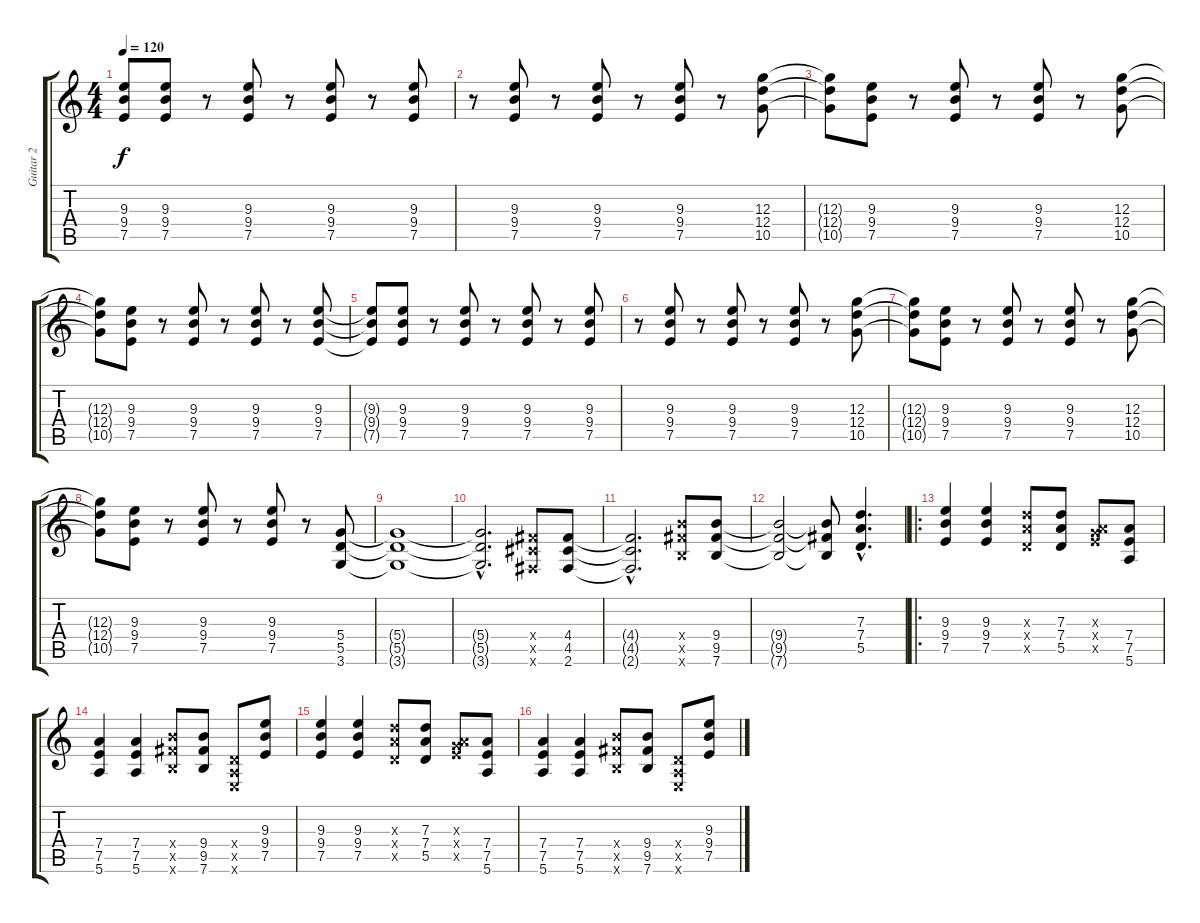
\track ("Guitar 2" "Guitar 2") {instrument overdrivenguitar}
\staff {score tabs}
\tuning (E4 B3 G3 D3 A2 E2) {hide}
\ts (4 4)
\tempo 120
\clef g2
\ks c
(9.3{t} 9.4{t} 7.5{t}).8{dy f} (9.3 9.4 7.5).8 r.8 (9.3 9.4 7.5).8 r.8 (9.3 9.4 7.5).8 r.8 (9.3 9.4 7.5).8 |
r.8 (9.3 9.4 7.5).8 r.8 (9.3 9.4 7.5).8 r.8 (9.3 9.4 7.5).8 r.8 (12.3 12.4 10.5).8 |
(12.3{t} 12.4{t} 10.5{t}).8 (9.3 9.4 7.5).8 r.8 (9.3 9.4 7.5).8 r.8 (9.3 9.4 7.5).8 r.8 (12.3 12.4 10.5).8 |
(12.3{t} 12.4{t} 10.5{t}).8 (9.3 9.4 7.5).8 r.8 (9.3 9.4 7.5).8 r.8 (9.3 9.4 7.5).8 r.8 (9.3 9.4 7.5).8 |
(9.3{t} 9.4{t} 7.5{t}).8 (9.3 9.4 7.5).8 r.8 (9.3 9.4 7.5).8 r.8 (9.3 9.4 7.5).8 r.8 (9.3 9.4 7.5).8 |
r.8 (9.3 9.4 7.5).8 r.8 (9.3 9.4 7.5).8 r.8 (9.3 9.4 7.5).8 r.8 (12.3 12.4 10.5).8 |
(12.3{t} 12.4{t} 10.5{t}).8 (9.3 9.4 7.5).8 r.8 (9.3 9.4 7.5).8 r.8 (9.3 9.4 7.5).8 r.8 (12.3 12.4 10.5).8 |
(12.3{t} 12.4{t} 10.5{t}).8 (9.3 9.4 7.5).8 r.8 (9.3 9.4 7.5).8 r.8 (9.3 9.4 7.5).8 r.8 (5.4 5.5 3.6).8 |
(5.4{t} 5.5{t} 3.6{t}).1 |
(5.4{hac t} 5.5{hac t} 3.6{hac t}).2{d} (4.4{x} 4.5{x} 2.6{x}).8 (4.4 4.5 2.6).8 |
(4.4{hac t} 4.5{hac t} 2.6{hac t}).2{d} (9.4{x} 9.5{x} 7.6{x}).8 (9.4 9.5 7.6).8 |
(9.4{t} 9.5{t} 7.6{t}).2 (9.4{t} 9.5{t} 7.6{t}).8 (7.3{hac} 7.4{hac} 5.5{hac}).4{d} |
\ro
(9.3 9.4 7.5).4 (9.3 9.4 7.5).4 (7.3{x} 7.4{x} 5.5{x}).8 (7.3 7.4 5.5).8 (0.3{x} 7.4{x} 7.5{x}).8 (7.4 7.5 5.6).8 |
(7.4 7.5 5.6).4 (7.4 7.5 5.6).4 (9.4{x} 9.5{x} 7.6{x}).8 (9.4 9.5 7.6).8 (0.4{x} 0.5{x} 0.6{x}).8 (9.3 9.4 7.5).8 |
(9.3 9.4 7.5).4 (9.3 9.4 7.5).4 (7.3{x} 7.4{x} 5.5{x}).8 (7.3 7.4 5.5).8 (0.3{x} 7.4{x} 7.5{x}).8 (7.4 7.5 5.6).8 |
(7.4 7.5 5.6).4 (7.4 7.5 5.6).4 (9.4{x} 9.5{x} 7.6{x}).8 (9.4 9.5 7.6).8 (0.4{x} 0.5{x} 0.6{x}).8 (9.3 9.4 7.5).8
